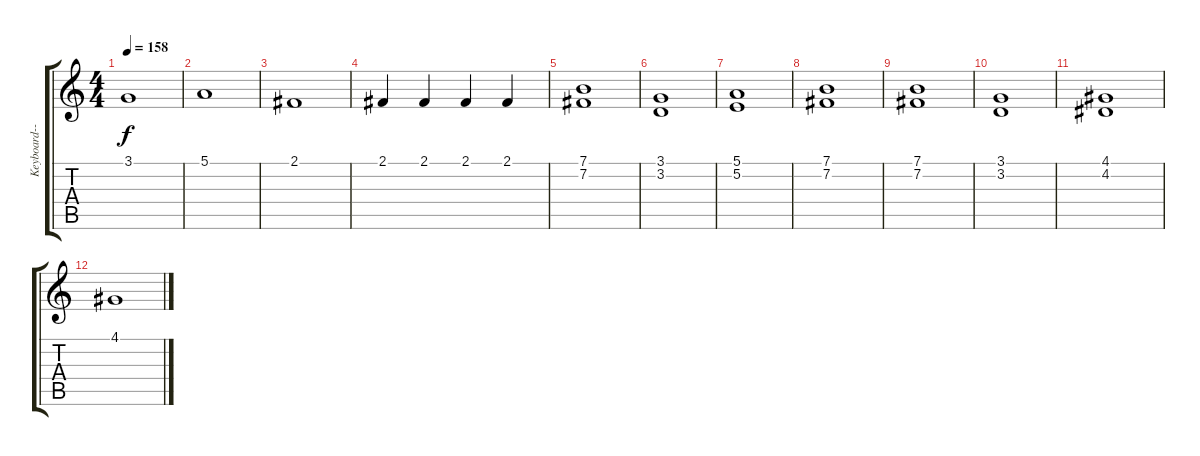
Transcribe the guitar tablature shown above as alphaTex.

\track ("" "Keyboard--") {instrument stringensemble1}
\staff {score tabs}
\tuning (E4 B3 G3 D3 A2 E2) {hide}
\ts (4 4)
\tempo 158
\clef g2
\ks c
3.1.1{dy f} |
5.1.1 |
2.1.1 |
2.1.4 2.1.4 2.1.4 2.1.4 |
(7.1 7.2).1 |
(3.1 3.2).1 |
(5.1 5.2).1 |
(7.1 7.2).1 |
(7.1 7.2).1 |
(3.1 3.2).1 |
(4.1 4.2).1 |
4.1.1
